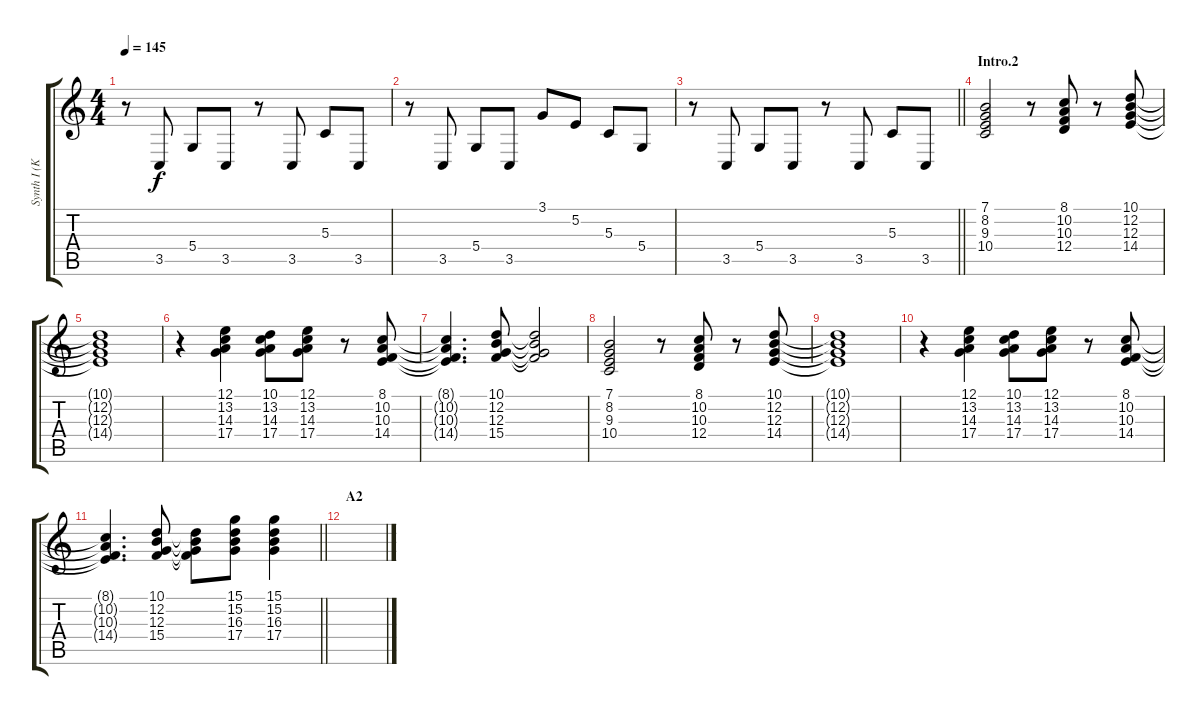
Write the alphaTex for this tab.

\track ("Synth I (Kotobuki Tsumugi)" "Synth I (K") {instrument synthbrass1}
\staff {score tabs}
\tuning (E4 B3 G3 D3 A2 E2) {hide}
\ts (4 4)
\tempo 145
\clef g2
\ks c
r.8{dy f} 3.5.8 5.4.8 3.5.8 r.8 3.5.8 5.3.8 3.5.8 |
r.8 3.5.8 5.4.8 3.5.8 3.1.8 5.2.8 5.3.8 5.4.8 |
\barLineRight lightlight
r.8 3.5.8 5.4.8 3.5.8 r.8 3.5.8 5.3.8 3.5.8 |
\section ("" "Intro.2")
(7.1 8.2 9.3 10.4).2 r.8 (8.1 10.2 10.3 12.4).8 r.8 (10.1 12.2 12.3 14.4).8 |
(10.1{t} 12.2{t} 12.3{t} 14.4{t}).1 |
r.4 (12.1 13.2 14.3 17.4).4 (10.1 13.2 14.3 17.4).8 (12.1 13.2 14.3 17.4).8 r.8 (8.1 10.2 10.3 14.4).8 |
(8.1{t} 10.2{t} 10.3{t} 14.4{t}).4{d} (10.1 12.2 12.3 15.4).8 (10.1{t} 12.2{t} 12.3{t} 15.4{t}).2 |
(7.1 8.2 9.3 10.4).2 r.8 (8.1 10.2 10.3 12.4).8 r.8 (10.1 12.2 12.3 14.4).8 |
(10.1{t} 12.2{t} 12.3{t} 14.4{t}).1 |
r.4 (12.1 13.2 14.3 17.4).4 (10.1 13.2 14.3 17.4).8 (12.1 13.2 14.3 17.4).8 r.8 (8.1 10.2 10.3 14.4).8 |
\barLineRight lightlight
(8.1{t} 10.2{t} 10.3{t} 14.4{t}).4{d} (10.1 12.2 12.3 15.4).8 (10.1{t} 12.2{t} 12.3{t} 15.4{t}).8 (15.1 15.2 16.3 17.4).8 (15.1 15.2 16.3 17.4).4 |
\section ("" "A2")
